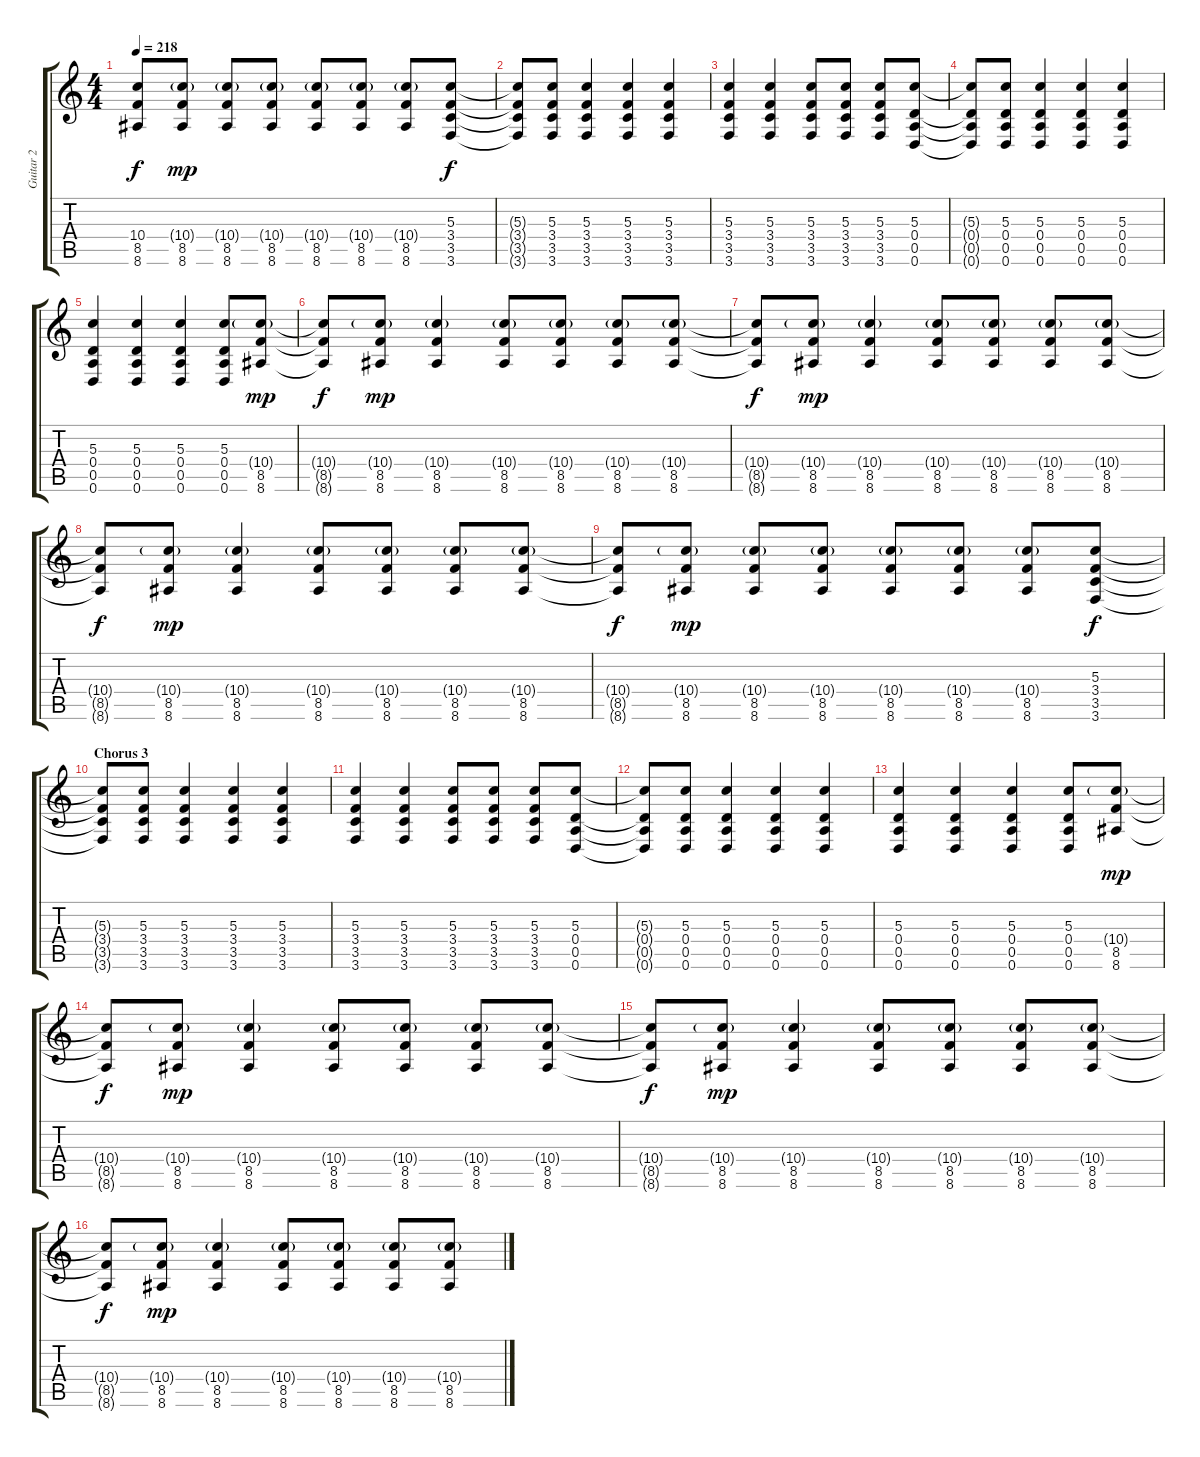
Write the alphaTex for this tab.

\track ("Guitar 2" "Guitar 2") {instrument distortionguitar}
\staff {score tabs}
\tuning (E4 B3 G3 D3 A2 D2) {hide}
\ts (4 4)
\tempo 218
\clef g2
\ks c
(10.4{t} 8.5{t} 8.6{t}).8{dy f} (10.4{g} 8.5 8.6).8{dy mp} (10.4{g} 8.5 8.6).8 (10.4{g} 8.5 8.6).8 (10.4{g} 8.5 8.6).8 (10.4{g} 8.5 8.6).8 (10.4{g} 8.5 8.6).8 (5.3 3.4 3.5 3.6).8{dy f} |
(5.3{t} 3.4{t} 3.5{t} 3.6{t}).8 (5.3 3.4 3.5 3.6).8 (5.3 3.4 3.5 3.6).4 (5.3 3.4 3.5 3.6).4 (5.3 3.4 3.5 3.6).4 |
(5.3 3.4 3.5 3.6).4 (5.3 3.4 3.5 3.6).4 (5.3 3.4 3.5 3.6).8 (5.3 3.4 3.5 3.6).8 (5.3 3.4 3.5 3.6).8 (5.3 0.4 0.5 0.6).8 |
(5.3{t} 0.4{t} 0.5{t} 0.6{t}).8 (5.3 0.4 0.5 0.6).8 (5.3 0.4 0.5 0.6).4 (5.3 0.4 0.5 0.6).4 (5.3 0.4 0.5 0.6).4 |
(5.3 0.4 0.5 0.6).4 (5.3 0.4 0.5 0.6).4 (5.3 0.4 0.5 0.6).4 (5.3 0.4 0.5 0.6).8 (10.4{g} 8.5 8.6).8{dy mp} |
(10.4{t} 8.5{t} 8.6{t}).8{dy f} (10.4{g} 8.5 8.6).8{dy mp} (10.4{g} 8.5 8.6).4 (10.4{g} 8.5 8.6).8 (10.4{g} 8.5 8.6).8 (10.4{g} 8.5 8.6).8 (10.4{g} 8.5 8.6).8 |
(10.4{t} 8.5{t} 8.6{t}).8{dy f} (10.4{g} 8.5 8.6).8{dy mp} (10.4{g} 8.5 8.6).4 (10.4{g} 8.5 8.6).8 (10.4{g} 8.5 8.6).8 (10.4{g} 8.5 8.6).8 (10.4{g} 8.5 8.6).8 |
(10.4{t} 8.5{t} 8.6{t}).8{dy f} (10.4{g} 8.5 8.6).8{dy mp} (10.4{g} 8.5 8.6).4 (10.4{g} 8.5 8.6).8 (10.4{g} 8.5 8.6).8 (10.4{g} 8.5 8.6).8 (10.4{g} 8.5 8.6).8 |
(10.4{t} 8.5{t} 8.6{t}).8{dy f} (10.4{g} 8.5 8.6).8{dy mp} (10.4{g} 8.5 8.6).8 (10.4{g} 8.5 8.6).8 (10.4{g} 8.5 8.6).8 (10.4{g} 8.5 8.6).8 (10.4{g} 8.5 8.6).8 (5.3 3.4 3.5 3.6).8{dy f} |
\section ("" "Chorus 3")
(5.3{t} 3.4{t} 3.5{t} 3.6{t}).8 (5.3 3.4 3.5 3.6).8 (5.3 3.4 3.5 3.6).4 (5.3 3.4 3.5 3.6).4 (5.3 3.4 3.5 3.6).4 |
(5.3 3.4 3.5 3.6).4 (5.3 3.4 3.5 3.6).4 (5.3 3.4 3.5 3.6).8 (5.3 3.4 3.5 3.6).8 (5.3 3.4 3.5 3.6).8 (5.3 0.4 0.5 0.6).8 |
(5.3{t} 0.4{t} 0.5{t} 0.6{t}).8 (5.3 0.4 0.5 0.6).8 (5.3 0.4 0.5 0.6).4 (5.3 0.4 0.5 0.6).4 (5.3 0.4 0.5 0.6).4 |
(5.3 0.4 0.5 0.6).4 (5.3 0.4 0.5 0.6).4 (5.3 0.4 0.5 0.6).4 (5.3 0.4 0.5 0.6).8 (10.4{g} 8.5 8.6).8{dy mp} |
(10.4{t} 8.5{t} 8.6{t}).8{dy f} (10.4{g} 8.5 8.6).8{dy mp} (10.4{g} 8.5 8.6).4 (10.4{g} 8.5 8.6).8 (10.4{g} 8.5 8.6).8 (10.4{g} 8.5 8.6).8 (10.4{g} 8.5 8.6).8 |
(10.4{t} 8.5{t} 8.6{t}).8{dy f} (10.4{g} 8.5 8.6).8{dy mp} (10.4{g} 8.5 8.6).4 (10.4{g} 8.5 8.6).8 (10.4{g} 8.5 8.6).8 (10.4{g} 8.5 8.6).8 (10.4{g} 8.5 8.6).8 |
(10.4{t} 8.5{t} 8.6{t}).8{dy f} (10.4{g} 8.5 8.6).8{dy mp} (10.4{g} 8.5 8.6).4 (10.4{g} 8.5 8.6).8 (10.4{g} 8.5 8.6).8 (10.4{g} 8.5 8.6).8 (10.4{g} 8.5 8.6).8
